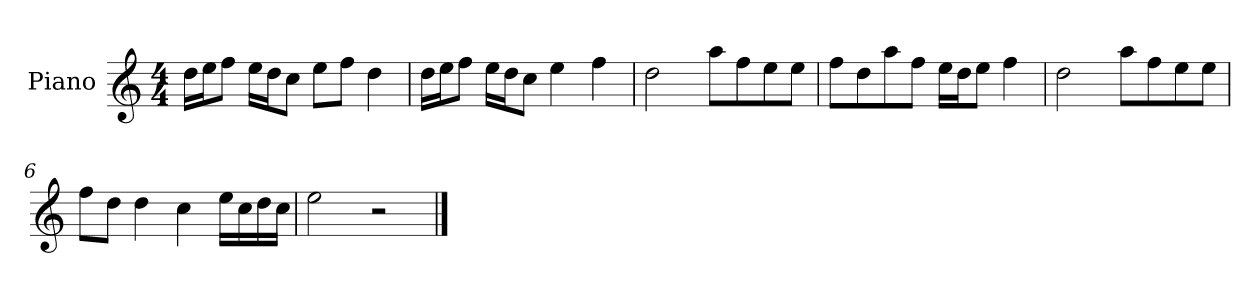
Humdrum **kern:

**kern
*part1
*staff1
*I"Piano
*I'P-no
*clefG2
*k[]
*M4/4
*MM90
=1
16dd\LL
16ee\J
8ff\J
16ee\LL
16dd\J
8cc\J
8ee\L
8ff\J
4dd\
=2
16dd\LL
16ee\J
8ff\J
16ee\LL
16dd\J
8cc\J
4ee\
4ff\
=3
2dd\
8aa\L
8ff\
8ee\
8ee\J
=4
8ff\L
8dd\
8aa\
8ff\J
16ee\LL
16dd\J
8ee\J
4ff\
=5
2dd\
8aa\L
8ff\
8ee\
8ee\J
!!LO:LB:g=z
=6
8ff\L
8dd\J
4dd\
4cc\
16ee\LL
16cc\
16dd\
16cc\JJ
=7
2ee\
2r
==
*-
